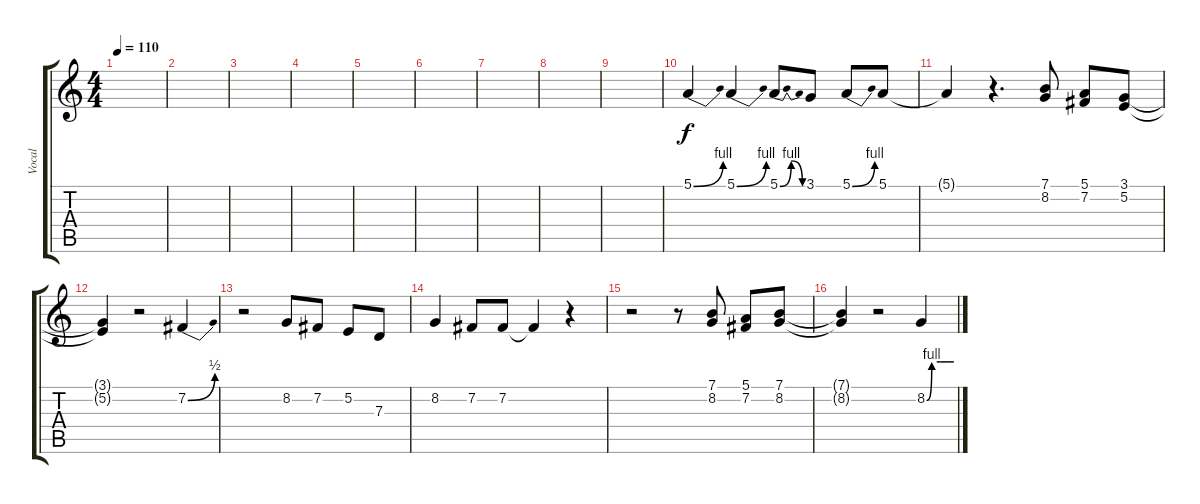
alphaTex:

\track ("Vocal" "Vocal") {instrument lead6voice}
\staff {score tabs}
\tuning (E4 B3 G3 D3 A2 E2) {hide}
\ts (4 4)
\tempo 110
\clef g2
\ks c
|
|
|
|
|
|
|
|
|
5.1{be (bend 0 0 60 4)}.4 5.1{be (bend 0 0 60 4)}.4 5.1{be (bendrelease 0 0 30 4 30 4 60 0)}.8 3.1.8 5.1{be (bend 0 0 60 4)}.8 5.1.8 |
5.1{t}.4 r.4{d} (7.1 8.2).8 (5.1 7.2).8 (3.1 5.2).8 |
(3.1{t} 5.2{t}).4 r.2 7.2{be (bend 0 0 60 2)}.4 |
r.2 8.2.8 7.2.8 5.2.8 7.3.8 |
8.2.4 7.2.8 7.2.8 7.2{t}.4 r.4 |
r.2 r.8 (7.1 8.2).8 (5.1 7.2).8 (7.1 8.2).8 |
(7.1{t} 8.2{t}).4 r.2 8.2{be (custom 0 0 11 4 30 4 45 4 60 4)}.4
